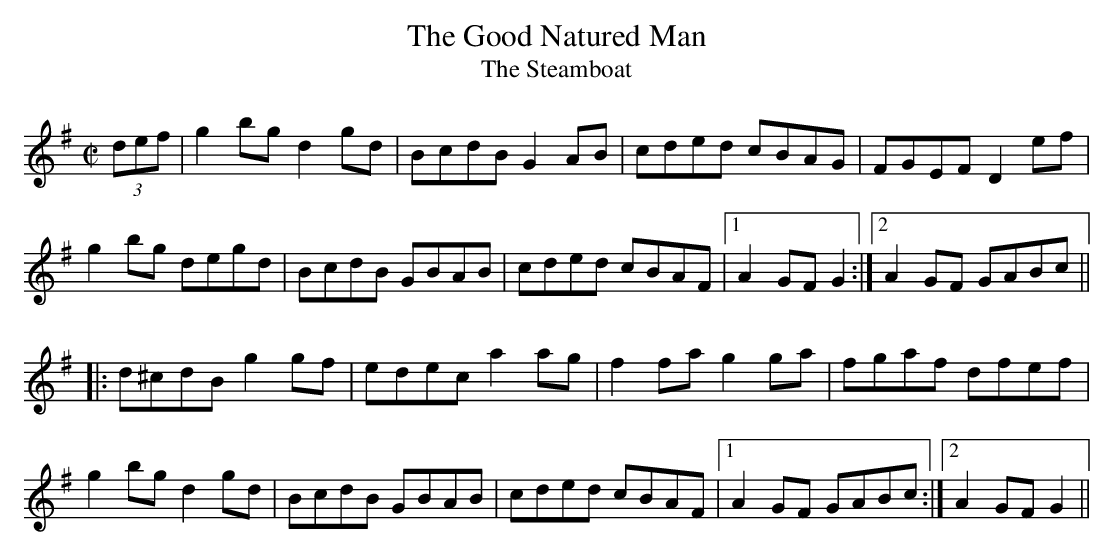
X:1
T:Good Natured Man, The
T:Steamboat, The
M:C|
L:1/8
K:G
(3def | g2bg d2gd | BcdB G2AB | cded cBAG | FGEF D2ef |
g2bg degd | BcdB GBAB | cded cBAF |1 A2GF G2 :|2 A2GF GABc ||
|: d^cdB g2gf | edec a2ag | f2fa g2ga | fgaf dfef |
g2bg d2gd | BcdB GBAB | cded cBAF |1 A2GF GABc :|2 A2GF G2 ||
